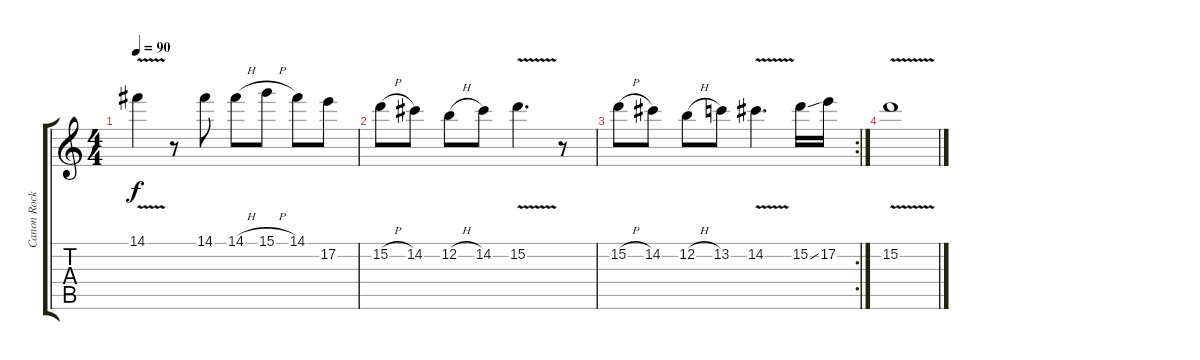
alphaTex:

\track ("Canon Rock" "Canon Rock") {instrument distortionguitar}
\staff {score tabs}
\tuning (E4 B3 G3 D3 A2 E2) {hide}
\ts (4 4)
\tempo 90
\clef g2
\ks c
14.1{v}.4{dy f} r.8 14.1.8 14.1{h}.8 15.1{h}.8 14.1.8 17.2.8 |
15.2{h}.8 14.2.8 12.2{h}.8 14.2.8 15.2{v}.4{d} r.8 |
\rc 2
15.2{h}.8 14.2.8 12.2{h}.8 13.2.8 14.2{v}.4{d} 15.2{ss}.16 17.2.16 |
15.2{v}.1
